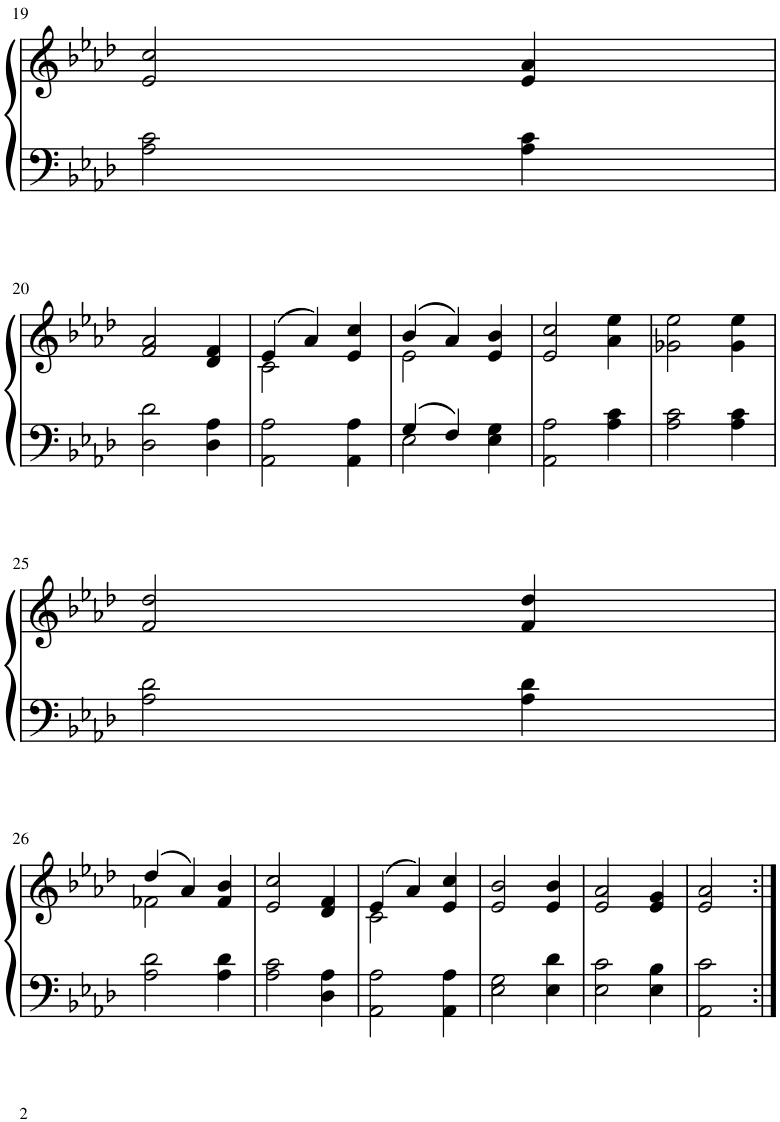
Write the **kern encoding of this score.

**kern	**kern
*part1	*part1
*staff2	*staff1
*I"Piano	*
*I'Pno.	*
!!LO:PB:g=z
*clefF4	*clefG2
*k[b-e-a-d-]	*k[b-e-a-d-]
*M3/4	*M3/4
=19	=19
2A-\ 2c\	2e-/ 2cc/
4A-\ 4c\	4e-/ 4a-/
!!LO:LB:g=z
=20	=20
2D-\ 2d-\	2f/ 2a-/
4D-\ 4A-\	4d-/ 4f/
=21	=21
*	*^
2AA-\ 2A-\	(4e-/	2c\
.	4a-/)	.
4AA-\ 4A-\	4e-/ 4cc/	4ryy
=22	=22	=22
*^	*	*
4G/	2E-\	(4b-/	2e-\
4F/	.	4a-/)	.
4ryy	4E-\ 4G\	4e-/ 4b-/	4ryy
*v	*v	*	*
*	*v	*v
=23	=23
2AA-\ 2A-\	2e-/ 2cc/
4A-\ 4c\	4a-\ 4ee-\
=24	=24
2A-\ 2c\	2g-X\ 2ee-\
4A-\ 4c\	4g-\ 4ee-\
!!LO:LB:g=z
=25	=25
2A-\ 2d-\	2f/ 2dd-/
4A-\ 4d-\	4f/ 4dd-/
!!LO:LB:g=z
=26	=26
*	*^
2A-\ 2d-\	(4dd-/	2f-X\
.	4a-/)	.
4A-\ 4d-\	4f-/ 4b-/	4ryy
*	*v	*v
=27	=27
2A-\ 2c\	2e-/ 2cc/
4D-\ 4A-\	4d-/ 4f/
=28	=28
*	*^
2AA-\ 2A-\	(4e-/	2c\
.	4a-/)	.
4AA-\ 4A-\	4e-/ 4cc/	4ryy
*	*v	*v
=29	=29
2E-\ 2G\	2e-/ 2b-/
4E-\ 4d-\	4e-/ 4b-/
=30	=30
2E-\ 2c\	2e-/ 2a-/
4E-\ 4B-\	4e-/ 4g/
=31	=31
2AA-\ 2c\	2e-/ 2a-/
=:|!	=:|!
*-	*-
